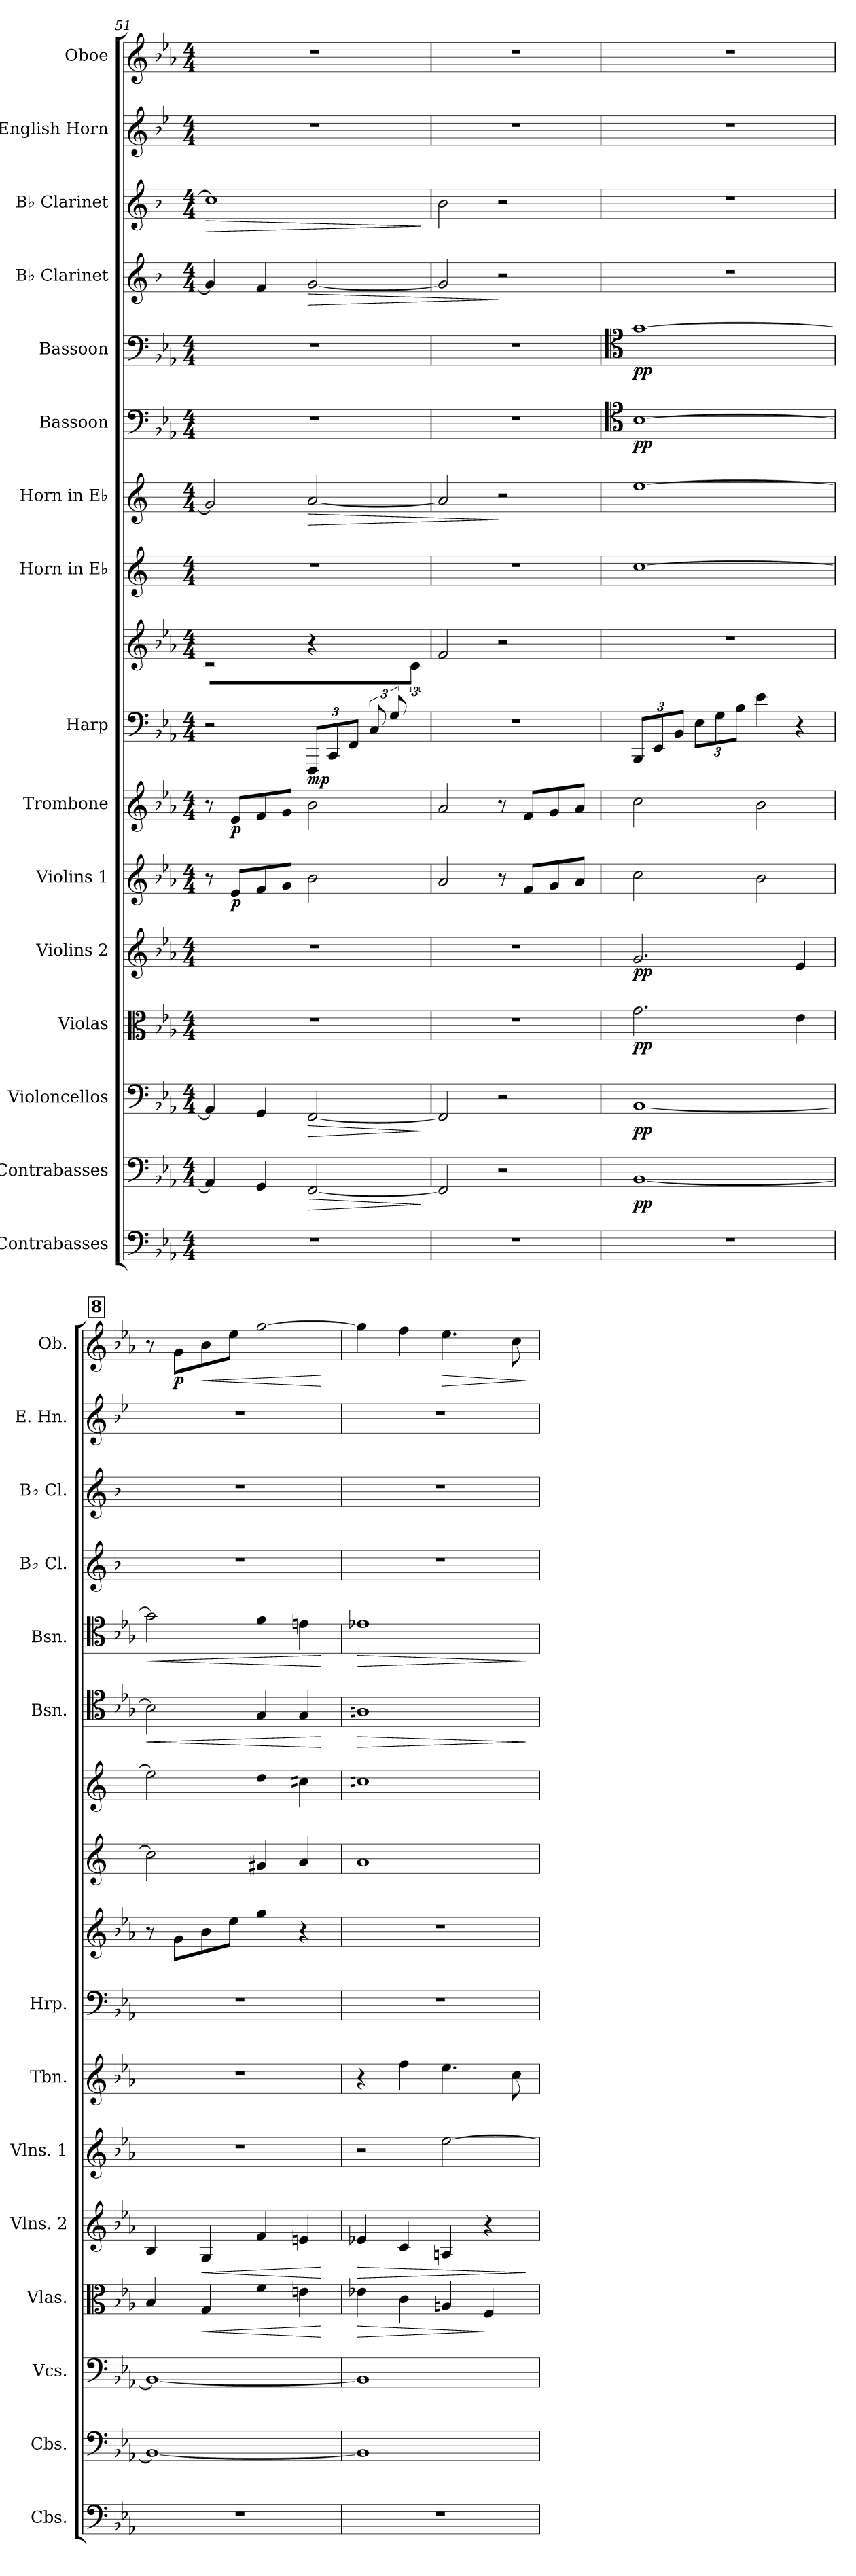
**kern	**kern	**dynam	**kern	**dynam	**kern	**dynam	**kern	**dynam	**kern	**dynam	**kern	**dynam	**kern	**kern	**dynam	**kern	**kern	**dynam	**kern	**dynam	**kern	**dynam	**kern	**dynam	**kern	**dynam	**kern	**kern	**dynam
*part16	*part15	*part15	*part14	*part14	*part13	*part13	*part12	*part12	*part11	*part11	*part10	*part10	*part9	*part9	*part9	*part8	*part7	*part7	*part6	*part6	*part5	*part5	*part4	*part4	*part3	*part3	*part2	*part1	*part1
*staff17	*staff16	*staff16	*staff15	*staff15	*staff14	*staff14	*staff13	*staff13	*staff12	*staff12	*staff11	*staff11	*staff10	*staff9	*staff9/10	*staff8	*staff7	*staff7	*staff6	*staff6	*staff5	*staff5	*staff4	*staff4	*staff3	*staff3	*staff2	*staff1	*staff1
*I"Contrabasses	*I"Contrabasses	*	*I"Violoncellos	*	*I"Violas	*	*I"Violins 2	*	*I"Violins 1	*	*I"Trombone	*	*I"Harp	*	*	*I"Horn in E♭	*I"Horn in E♭	*	*I"Bassoon	*	*I"Bassoon	*	*I"B♭ Clarinet	*	*I"B♭ Clarinet	*	*I"English Horn	*I"Oboe	*
*I'Cbs.	*I'Cbs.	*	*I'Vcs.	*	*I'Vlas.	*	*I'Vlns. 2	*	*I'Vlns. 1	*	*I'Tbn.	*	*I'Hrp.	*	*	*	*	*	*I'Bsn.	*	*I'Bsn.	*	*I'B♭ Cl.	*	*I'B♭ Cl.	*	*I'E. Hn.	*I'Ob.	*
*clefF4	*clefF4	*	*clefF4	*	*clefC3	*	*clefG2	*	*clefG2	*	*clefG2	*	*clefF4	*clefG2	*	*clefG2	*clefG2	*	*clefF4	*	*clefF4	*	*clefG2	*	*clefG2	*	*clefG2	*clefG2	*
*ITrd7c12	*ITrd7c12	*	*	*	*	*	*	*	*	*	*	*	*	*	*	*ITrd5c9	*ITrd5c9	*	*	*	*	*	*ITrd1c2	*	*ITrd1c2	*	*ITrd4c7	*	*
*k[b-e-a-]	*k[b-e-a-]	*	*k[b-e-a-]	*	*k[b-e-a-]	*	*k[b-e-a-]	*	*k[b-e-a-]	*	*k[b-e-a-]	*	*k[b-e-a-]	*k[b-e-a-]	*	*k[b-e-a-]	*k[b-e-a-]	*	*k[b-e-a-]	*	*k[b-e-a-]	*	*k[b-e-a-]	*	*k[b-e-a-]	*	*k[b-e-a-]	*k[b-e-a-]	*
*M4/4	*M4/4	*	*M4/4	*	*M4/4	*	*M4/4	*	*M4/4	*	*M4/4	*	*M4/4	*M4/4	*	*M4/4	*M4/4	*	*M4/4	*	*M4/4	*	*M4/4	*	*M4/4	*	*M4/4	*M4/4	*
*MM40	*MM40	*	*MM40	*	*MM40	*	*MM40	*	*MM40	*	*MM40	*	*MM40	*MM40	*	*MM40	*MM40	*	*MM40	*	*MM40	*	*MM40	*	*MM40	*	*MM40	*MM40	*
=51	=51	=51	=51	=51	=51	=51	=51	=51	=51	=51	=51	=51	=51	=51	=51	=51	=51	=51	=51	=51	=51	=51	=51	=51	=51	=51	=51	=51	=51
*	*	*	*	*	*	*	*	*	*	*	*	*	*^	*	*	*	*	*	*	*	*	*	*	*	*	*	*	*	*
!	!	!	!	!	!	!	!	!	!	!	!	!	!	!	!	!	!	!	!	!	!	!	!	!	!	!	!LO:HP:b	!	!	!
1r	4AAA-/]	.	4AA-/]	.	1r	.	1r	.	8r	.	8r	.	2.ryy	2r	2r	.	1r	2B-/]	.	1r	.	1r	.	4f/]	.	1b-]	>	1r	1r	.
!	!	!	!	!	!	!	!	!	!	!LO:DY:b	!	!LO:DY:b	!	!	!	!	!	!	!	!	!	!	!	!	!	!	!	!	!	!
.	.	.	.	.	.	.	.	.	8e-/L	p	8e-/L	p	.	.	.	.	.	.	.	.	.	.	.	.	.	.	.	.	.	.
.	4GGG/	.	4GG/	.	.	.	.	.	8f/	.	8f/	.	.	.	.	.	.	.	.	.	.	.	.	4e-/	.	.	.	.	.	.
.	.	.	.	.	.	.	.	.	8g/J	.	8g/J	.	.	.	.	.	.	.	.	.	.	.	.	.	.	.	.	.	.	.
!	!	!LO:HP:b	!	!LO:HP:b	!	!	!	!	!	!	!	!	!	!	!	!	!	!	!	!	!	!	!	!	!	!	!	!	!	!
*	*	*	*	*	*	*	*	*	*	*	*	*	*	*Xbrackettup	*	*	*	*	*	*	*	*	*	*	*	*	*	*	*	*
!	!	!	!	!	!	!	!	!	!	!	!	!	!	!	!	!LO:DY:b=2	!	!	!LO:HP:b	!	!	!	!	!	!LO:HP:b	!	!	!	!	!
.	[2FFF/	>	[2FF/	>	.	.	.	.	2b-\	.	2b-\	.	.	12FFF/L	4r	mp	.	[2c/	>	.	.	.	.	[2f/	>	.	.	.	.	.
.	.	.	.	.	.	.	.	.	.	.	.	.	.	12CC/	.	.	.	.	.	.	.	.	.	.	.	.	.	.	.	.
.	.	.	.	.	.	.	.	.	.	.	.	.	.	12FF/J	.	.	.	.	.	.	.	.	.	.	.	.	.	.	.	.
.	.	.	.	.	.	.	.	.	.	.	.	.	12C/L	4ryy	6ryy	.	.	.	.	.	.	.	.	.	.	.	.	.	.	.
.	.	.	.	.	.	.	.	.	.	.	.	.	12G/	.	.	.	.	.	.	.	.	.	.	.	.	.	.	.	.	.
.	.	.	.	.	.	.	.	.	.	.	.	.	12ryy	.	12c\J	.	.	.	.	.	.	.	.	.	.	.	.	.	.	.
*	*	*	*	*	*	*	*	*	*	*	*	*	*v	*v	*	*	*	*	*	*	*	*	*	*	*	*	*	*	*	*
.	.	]	.	]	.	.	.	.	.	.	.	.	.	.	.	.	.	.	.	.	.	.	.	.	.	] ]	.	.	.
!!LO:PB:g=z
=52	=52	=52	=52	=52	=52	=52	=52	=52	=52	=52	=52	=52	=52	=52	=52	=52	=52	=52	=52	=52	=52	=52	=52	=52	=52	=52	=52	=52	=52
1r	2FFF/]	.	2FF/]	.	1r	.	1r	.	2a-/	.	2a-/	.	1r	2f/	.	1r	2c/]	.	1r	.	1r	.	2f/]	.	2a-\	]	1r	1r	.
!	!	!	!	!	!	!	!	!	!	!	!	!	!	!	!	!	!	!	!	!	!	!	!	!	!	!LO:HP:n=1:b	!	!	!
.	2r	.	2r	.	.	.	.	.	8r	.	8r	.	.	2r	.	.	2r	]	.	.	.	.	2r	]	2r	] >	.	.	.
.	.	.	.	.	.	.	.	.	8f/L	.	8f/L	.	.	.	.	.	.	.	.	.	.	.	.	.	.	.	.	.	.
.	.	.	.	.	.	.	.	.	8g/	.	8g/	.	.	.	.	.	.	.	.	.	.	.	.	.	.	.	.	.	.
.	.	.	.	.	.	.	.	.	8a-/J	.	8a-/J	.	.	.	.	.	.	.	.	.	.	.	.	.	.	.	.	.	.
=53	=53	=53	=53	=53	=53	=53	=53	=53	=53	=53	=53	=53	=53	=53	=53	=53	=53	=53	=53	=53	=53	=53	=53	=53	=53	=53	=53	=53	=53
*	*	*	*	*	*	*	*	*	*	*	*	*	*	*	*	*	*	*	*clefC4	*	*clefC4	*	*	*	*	*	*	*	*
!	!	!LO:DY:b	!	!LO:DY:b	!	!LO:DY:b	!	!LO:DY:b	!	!	!	!	!	!	!	!	!	!	!	!LO:DY:b	!	!LO:DY:b	!	!	!	!	!	!	!
1r	[1BBB-	pp	[1BB-	pp	2.g\	pp	2.g/	pp	2cc\	.	2cc\	.	12BBB-/L	1r	.	[1e-	[1g	.	[1B-	pp	[1g	pp	1r	.	1r	.	1r	1r	.
.	.	.	.	.	.	.	.	.	.	.	.	.	12EE-/	.	.	.	.	.	.	.	.	.	.	.	.	.	.	.	.
.	.	.	.	.	.	.	.	.	.	.	.	.	12BB-/J	.	.	.	.	.	.	.	.	.	.	.	.	.	.	.	.
.	.	.	.	.	.	.	.	.	.	.	.	.	12E-\L	.	.	.	.	.	.	.	.	.	.	.	.	.	.	.	.
.	.	.	.	.	.	.	.	.	.	.	.	.	12G\	.	.	.	.	.	.	.	.	.	.	.	.	.	.	.	.
.	.	.	.	.	.	.	.	.	.	.	.	.	12B-\J	.	.	.	.	.	.	.	.	.	.	.	.	.	.	.	.
.	.	.	.	.	.	.	.	.	2b-\	.	2b-\	.	4e-\	.	.	.	.	.	.	.	.	.	.	.	.	.	.	.	.
.	.	.	.	.	4e-\	.	4e-/	.	.	.	.	.	4r	.	.	.	.	.	.	.	.	.	.	.	.	.	.	.	.
!!LO:REH:place=s1:a:B:fs=14:t=8
=54	=54	=54	=54	=54	=54	=54	=54	=54	=54	=54	=54	=54	=54	=54	=54	=54	=54	=54	=54	=54	=54	=54	=54	=54	=54	=54	=54	=54	=54
!	!	!	!	!	!	!	!	!	!	!	!	!	!	!	!	!	!	!	!	!LO:HP:b	!	!LO:HP:b	!	!	!	!	!	!	!
1r	1BBB-_	.	1BB-_	.	4B-/	.	4B-/	.	1r	.	1r	.	1r	8r	.	2e-\]	2g\]	.	2B-\]	<	2g\]	<	1r	.	1r	.	1r	8r	.
!	!	!	!	!	!	!	!	!	!	!	!	!	!	!	!	!	!	!	!	!	!	!	!	!	!	!	!	!	!LO:DY:b
.	.	.	.	.	.	.	.	.	.	.	.	.	.	8g\L	.	.	.	.	.	.	.	.	.	.	.	.	.	8g\L	p
!	!	!	!	!	!	!LO:HP:b	!	!LO:HP:b	!	!	!	!	!	!	!	!	!	!	!	!	!	!	!	!	!	!	!	!	!LO:HP:b
.	.	.	.	.	4G/	<	4G/	<	.	.	.	.	.	8b-\	.	.	.	.	.	.	.	.	.	.	.	.	.	8b-\	<
.	.	.	.	.	.	.	.	.	.	.	.	.	.	8ee-\J	.	.	.	.	.	.	.	.	.	.	.	.	.	8ee-\J	.
.	.	.	.	.	4f\	.	4f/	.	.	.	.	.	.	4gg\	.	4Bn/	4f\	.	4G/	.	4f\	.	.	.	.	.	.	[2gg\	.
.	.	.	.	.	4en\	.	4en/	.	.	.	.	.	.	4r	.	4c/	4en\	.	4G/	.	4en\	.	.	.	.	.	.	.	.
.	.	.	.	.	.	[	.	[	.	.	.	.	.	.	.	.	.	.	.	[	.	[	.	.	.	.	.	.	[
=55	=55	=55	=55	=55	=55	=55	=55	=55	=55	=55	=55	=55	=55	=55	=55	=55	=55	=55	=55	=55	=55	=55	=55	=55	=55	=55	=55	=55	=55
!	!	!	!	!	!	!LO:HP:b	!	!LO:HP:b	!	!	!	!	!	!	!	!	!	!	!	!LO:HP:b	!	!LO:HP:b	!	!	!	!	!	!	!
1r	1BBB-]	.	1BB-]	.	4e-X\	>	4e-X/	>	2r	.	4r	.	1r	1r	.	1c	1e-X	.	1An	>	1e-X	>	1r	.	1r	.	1r	4gg\]	.
.	.	.	.	.	4c\	.	4c/	.	.	.	4ff\	.	.	.	.	.	.	.	.	.	.	.	.	.	.	.	.	4ff\	.
!	!	!	!	!	!	!	!	!	!	!	!	!	!	!	!	!	!	!	!	!	!	!	!	!	!	!	!	!	!LO:HP:b
.	.	.	.	.	4An/	.	4An/	.	[2ee-\	.	4.ee-\	.	.	.	.	.	.	.	.	.	.	.	.	.	.	.	.	4.ee-\	>
.	.	.	.	.	4F/	]	4r	.	.	.	.	.	.	.	.	.	.	.	.	.	.	.	.	.	.	.	.	.	.
.	.	.	.	.	.	.	.	.	.	.	8cc\	.	.	.	.	.	.	.	.	.	.	.	.	.	.	.	.	8cc\	.
.	.	.	.	.	.	.	.	]	.	.	.	.	.	.	.	.	.	.	.	]	.	]	.	.	.	.	.	.	]
=	=	=	=	=	=	=	=	=	=	=	=	=	=	=	=	=	=	=	=	=	=	=	=	=	=	=	=	=	=
*-	*-	*-	*-	*-	*-	*-	*-	*-	*-	*-	*-	*-	*-	*-	*-	*-	*-	*-	*-	*-	*-	*-	*-	*-	*-	*-	*-	*-	*-
